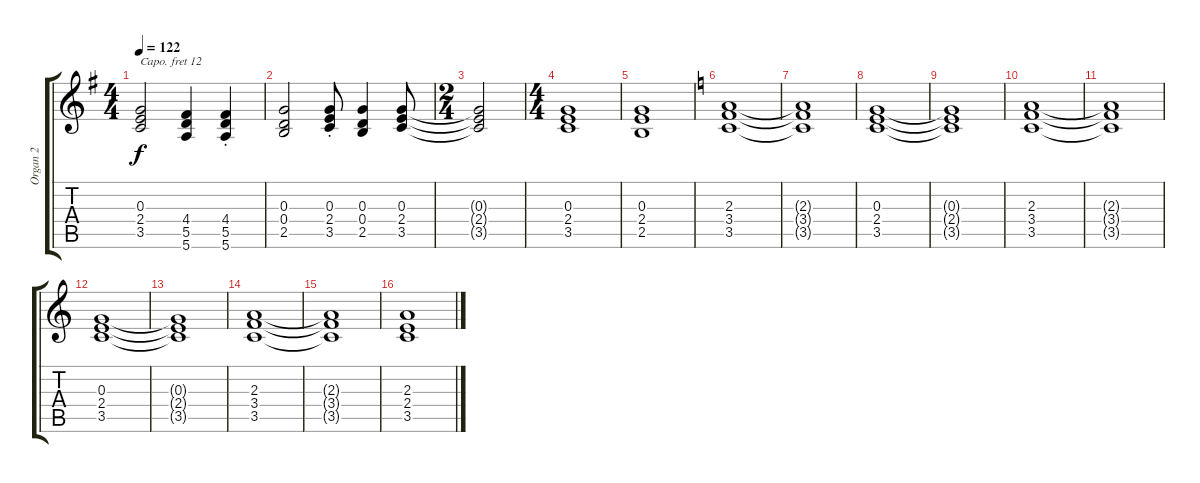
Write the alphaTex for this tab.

\track ("Organ 2" "Organ 2") {instrument drawbarorgan}
\staff {score tabs}
\capo 12
\tuning (E4 B3 G3 D3 A2 E2) {hide}
\ts (4 4)
\tempo 122
\clef g2
\ks g
(0.3{t} 2.4{t} 3.5{t}).2{dy f} (4.4 5.5 5.6).4 (4.4{st} 5.5{st} 5.6{st}).4 |
(0.3 0.4 2.5).2 (0.3{st} 2.4{st} 3.5{st}).8 (0.3 0.4 2.5).4 (0.3 2.4 3.5).8 |
\ts (2 4)
(0.3{t} 2.4{t} 3.5{t}).2 |
\ts (4 4)
(0.3 2.4 3.5).1 |
(0.3 2.4 2.5).1 |
\ks c
(2.3 3.4 3.5).1 |
(2.3{t} 3.4{t} 3.5{t}).1 |
(0.3 2.4 3.5).1 |
(0.3{t} 2.4{t} 3.5{t}).1 |
(2.3 3.4 3.5).1 |
(2.3{t} 3.4{t} 3.5{t}).1 |
(0.3 2.4 3.5).1 |
(0.3{t} 2.4{t} 3.5{t}).1 |
(2.3 3.4 3.5).1 |
(2.3{t} 3.4{t} 3.5{t}).1 |
(2.3 2.4 3.5).1
